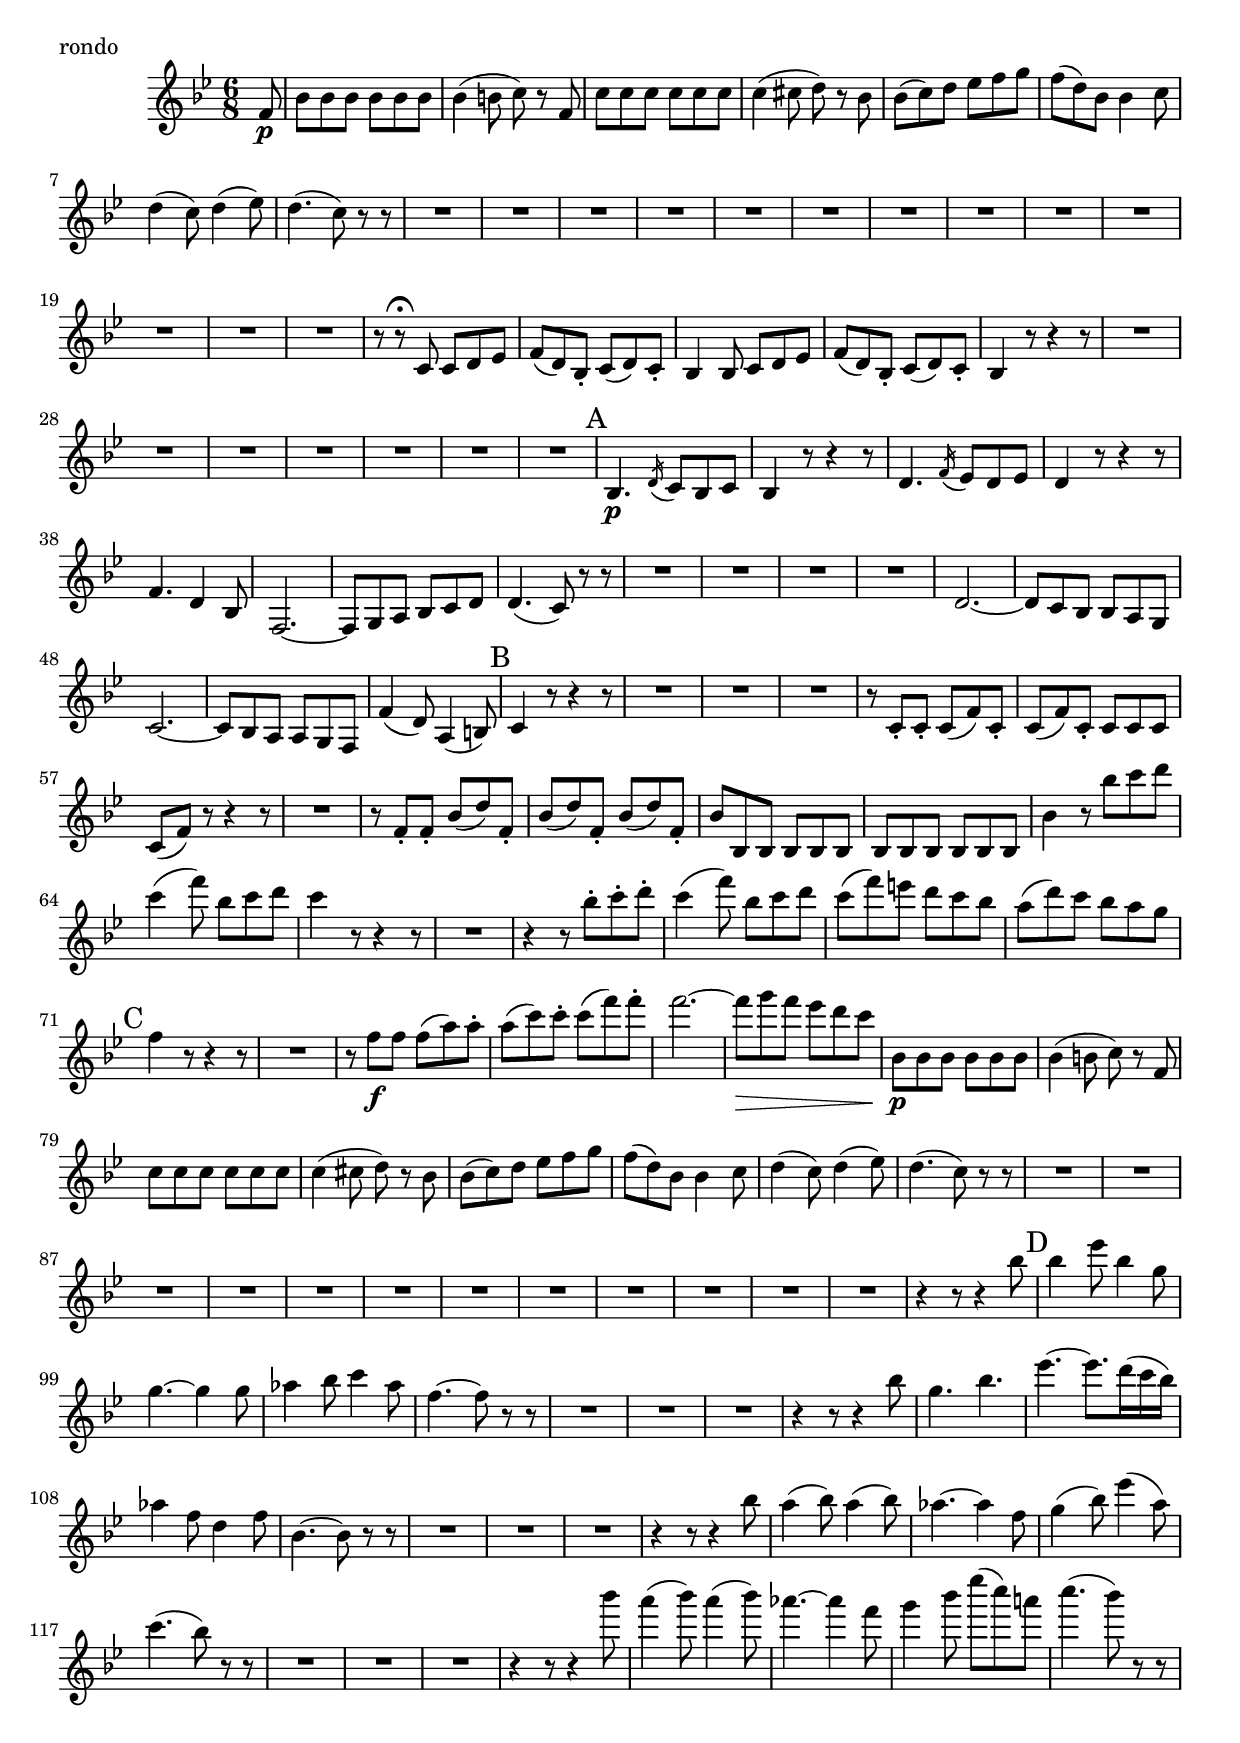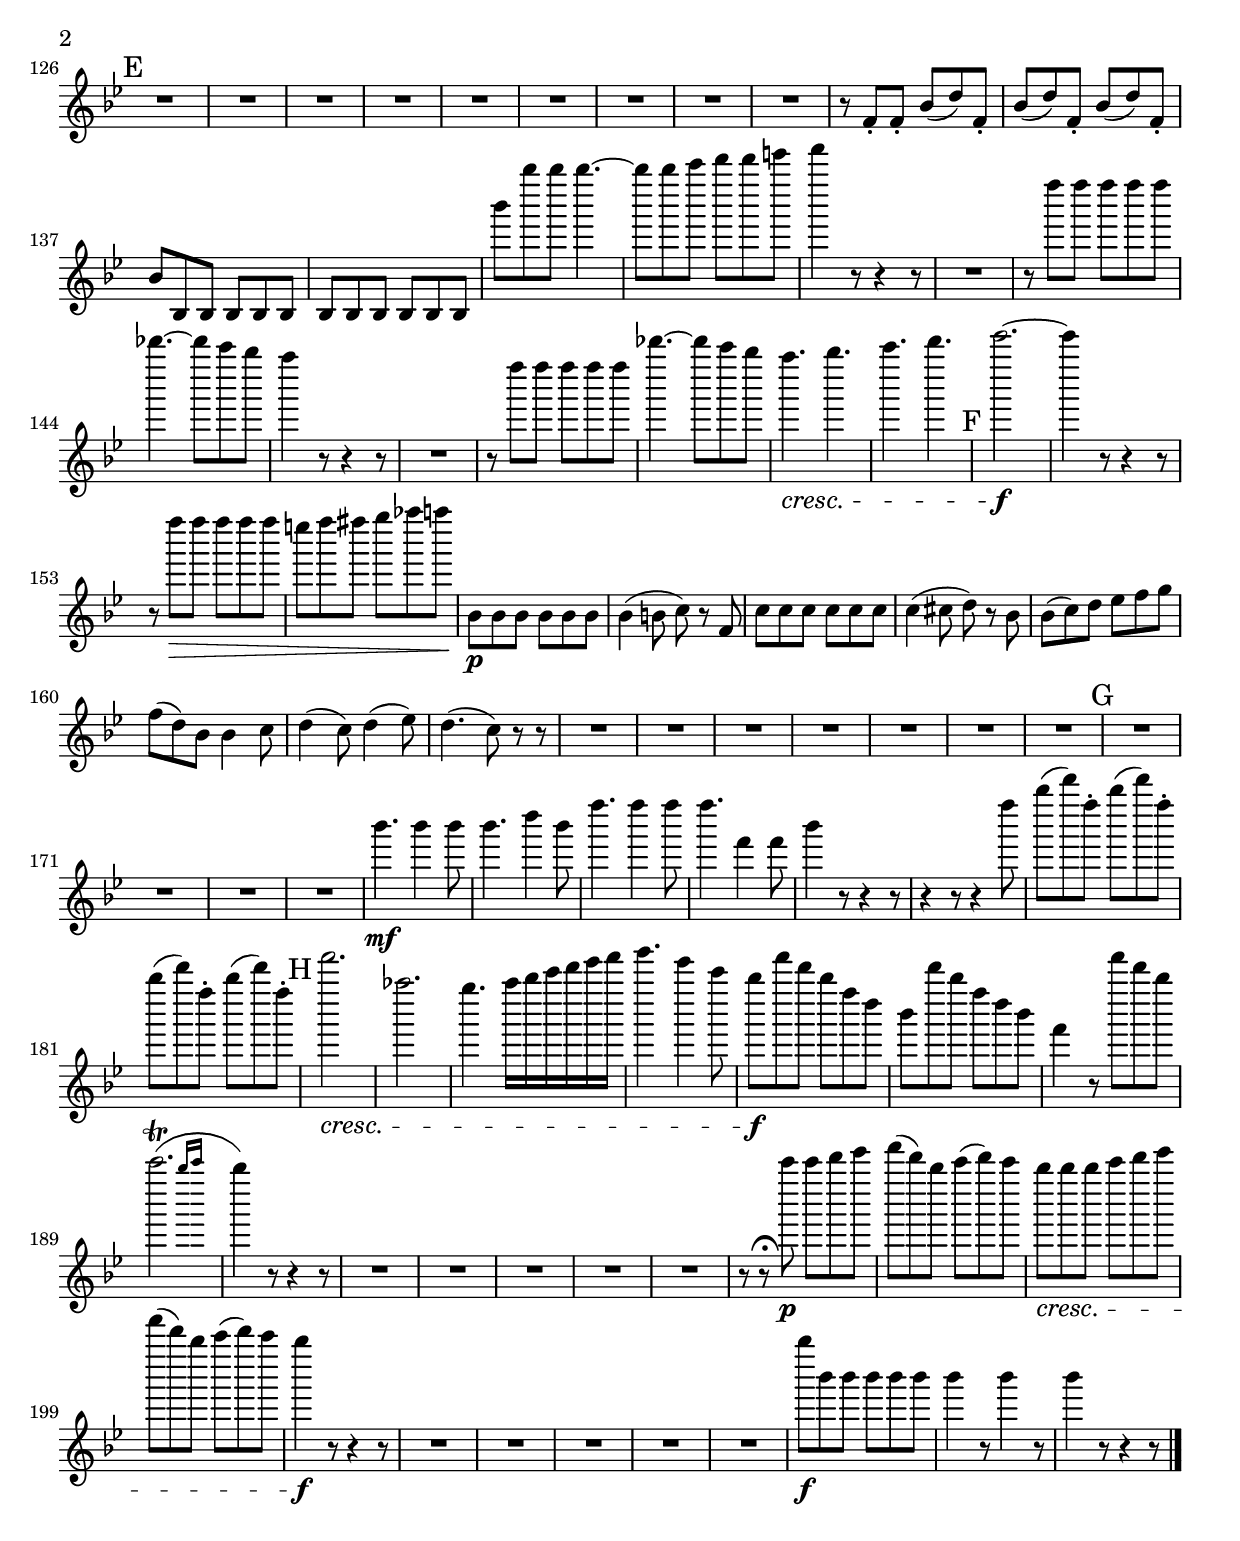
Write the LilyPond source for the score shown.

\version "1.7.18"

% \include "mozart-hrn3-defs.ly"

rondotheme = \notes \relative c' {
	 c'8-[ c c]  c-[ c c]
	c4( cis8  d-) r g,
	 d'8-[ d d]  d-[ d d]
	d4( dis8  e-) r c |
	 c-[( d-) e]  f-[ g a]
	 g-[ ( e-) c] c4 d8
	e4( d8-) e4( f8-)
	e4.( d8-) r r |
}

lipbreaker = \notes \relative c'
{
 	r8  g'-[-. g-.]  c-[( e-) g,-.]
	 c-[( e-) g,-.]  c-[( e-) g,-.]
	 c-[ c, c]  c-[ c c]
	 c-[ c c]  c-[ c c]
}

rightsixteenth = { \property Voice.stemLeftBeamCount = 1
  \property Voice.stemRightBeamCount = 2 }
leftsixteenth = { \property Voice.stemLeftBeamCount = 2
  \property Voice.stemRightBeamCount = 1 }
bothsixteenth = { \property Voice.stemLeftBeamCount = 2
  \property Voice.stemRightBeamCount = 2 }

rondo = \notes 	\relative c'
{
	\partial 8
	\time 6/8
	\key c \major
	
	g'8-\p |
	
	\rondotheme
	
	R2.*13 |
	r8 r^\fermata d  d-[ e f]
	 g-[ ( e-) c-.]  d-[( e-) d-.]
	c4 c8  d-[ e f]
	 g-[( e-) c-.]  d-[( e-) d-.]
	c4 r8 r4 r8 |
	R2.*7
	\mark  "A"
	c4.-\p \grace { e16( }  d8-[-) c d]
	c4 r8 r4 r8
	e4. \grace g16(  f8-[-) e f]
	e4 r8 r4 r8
	g4. e4 c8
	g2.~
	 g8-[ a b]  c-[ d e ]
	e4.( d8-) r r
	R2.*4
	e2.~ |
	 e8-[ d c]  c-[ b a]
	d2.~
	 d8-[ c b]  b-[ a g]
	g'4( e8-) b4( cis8-)
	\mark "B"
	d4 r8 r4 r8
	R2.*3 |
	r8  d-[-. d-.]  d-[( g-) d-.]
	 d-[( g-) d-.]  d-[ d d]
	 d-[( g-)] r r4 r8
	R2.*1
	\lipbreaker
	c4 r8  c'-[ d e]
	d4( g8-)  c,-[ d e]
	d4 r8 r4 r8
	R2. |
	r4 r8  c-[-. d-. e-.]
	d4( g8-)  c,-[ d e]
	 d-[( g-) fis]  e-[ d c]
	 b-[ ( e-) d]  c-[ b a]
	\mark "C"
	g4 r8 r4 r8
	R2. |
	%
	r8  g-[-\f g]  g-[(  b-) b-.]
	 b-[( d-) d-.]  d-[( g-) g-.]
	g2.~
	 g8-[ \> a g]  f-[ e d]
	< \rondotheme
	  { \! s8-\p } >
	  
	R2.*12
	r4 r8 r4 c8
	\mark "D"
	c4 f8 c4 a8
	a4.~a4 a8
	bes4 c8 d4 bes8
	g4. ~ g8 r r
	R2.*3
	r4 r8 r4 c8
	a4. c
	f ~  f8.-[ \rightsixteenth e16(  \bothsixteenth d  c-)]
	bes4 g8 e4 g8
	c,4. ~ c8 r r
	R2.*3| 
	r4 r8 r4 c'8
	b4( c8-) b4( c8-)
	bes4. ~ bes4 g8
	a4 ( c8-) f4 ( b,8-)
	d4. ( c8-) r r
	R2.*3| 
	r4 r8 r4 c'8
	b4( c8-) b4( c8-)
	bes4. ~ bes4 g8
	a4 c8  f-[ ( d-) b!]
	d4. ( c8-) r r
	\mark "E"
	R2.*9  |
	\lipbreaker 
	 c8-[ c' c] c4.~
	 c8-[ c d]  e-[ e fis] 
	g4 r8 r4 r8
	R2.
	r8  g,-[ g]  g-[ g g] |
	es'4. ~  es8-[ d c]
	b4 r8 r4 r8
	R2. |
	r8  g-[ g]  g-[ g g]
	es'4. ~  es8-[ d c]
	\cresc b4.  c4. d4. e4.
	\mark "F"
	\endcresc
	
	f2.-\f ~ |
	f4 r8 r4 r8
	r8  g,-[\> g]  g-[ g g]
	
	% Edition breitkopf says a-flat (silly!)
	 fis-[  g gis] 
		  a-[ bes \! b]

	%% EB does the slur in the Rondo differently from the 1st adn 2nd time.
	%% why. Should check with MS.
	< \rondotheme
	  { s8-\p } >
	R2.*7
	\mark "G"
	R2.*4
	c,4.-\mf c4 c8
	c4. e4 c8
	g'4. g4 g8
	g4. g,4 g8
	c4 r8 r4 r8
	r4 r8 r4 g'8
	 c-[ ( e-) g,-.] 	 c-[ ( e-) g,-.]
	 c-[ ( e-) g,-.] 	 c-[ ( e-) g,-.]
	\mark "H"
	\cresc g'2.  bes,2.
	a4.  b16-[ c d e f g]
	a4. f4 d8
	[\endcresc c8-\f g' e]  c-[ g e]
	 c-[ e' c]   g-[ e c]
	g4 r8  g''8-[ e c]

	
	< d2.(-\trill
	  { s2 	\grace {   c16-[ d] } } >
	
	
	 c4-) r8 r4 r8
	R2.*5
	r8 r8^\fermata d8-\p  d-[ e f]
	 g-[ ( e-) c]  d-[( e-) d]
	\cresc  c-[  c c]  d-[ e f]
	 g-[( e-) c]  d-[( e-) d]
	\endcresc c4-\f  r8 r4 r8
	R2.*5
	 c8-[-\f c, c]  c-[ c c]
	c4 r8 c4 r8

        %This is technically incorrect, since we started with an 8th
	% upstep, but both eulenburg and EB do this as well.
	c4 r8 r4 r8 \bar "|."		
}


 


\score
{
    \notes { \transpose c' bes	\rondo }
	\header { piece = "rondo" opus = "" }
	\midi{ \tempo 4 = 100 }
	\paper { }
}
%% new-chords-done %%
